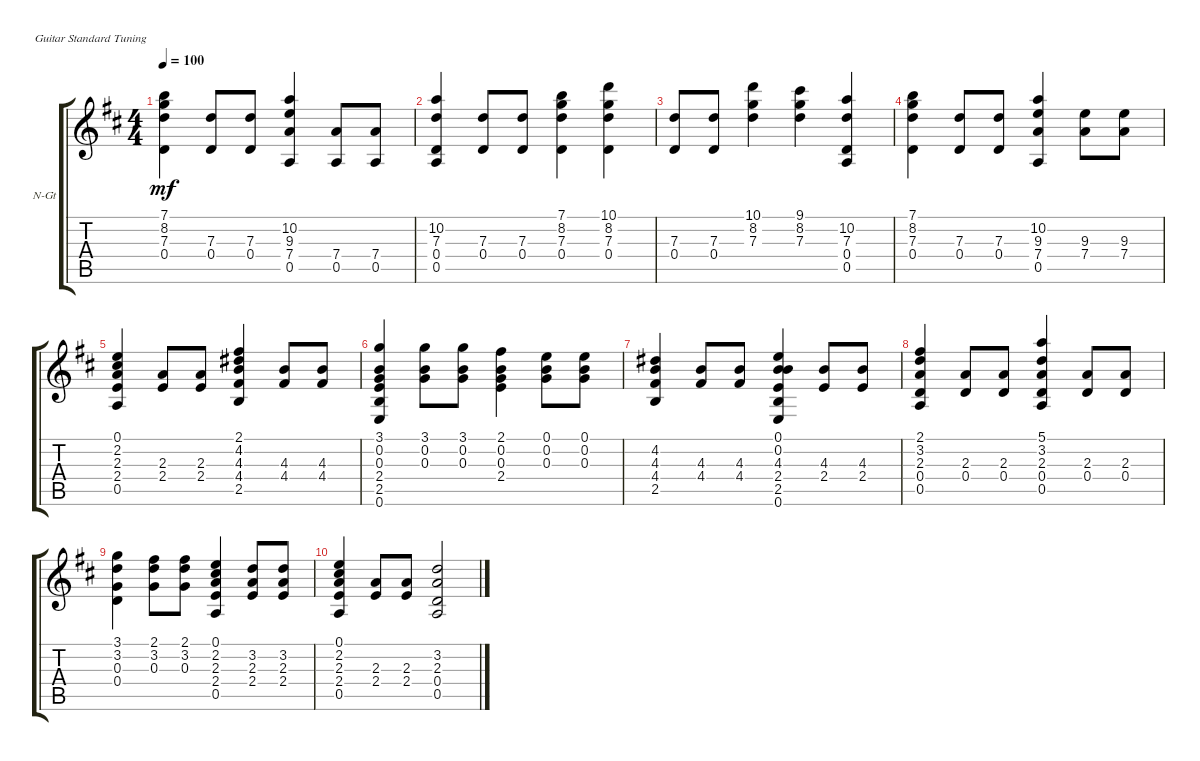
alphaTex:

\defaultSystemsLayout 4
\bracketExtendMode groupsimilarinstruments
\firstSystemTrackNameOrientation horizontal
\otherSystemsTrackNameOrientation horizontal
\track ("Nylon Guitar" "N-Gt") {instrument acousticguitarnylon}
\staff {score tabs}
\tuning (E4 B3 G3 D3 A2 E2)
\ts (4 4)
\tempo 100
\clef g2
\ks d
(7.1 8.2 7.3 0.4).4{dy mf} (0.4 7.3).8 (0.4 7.3).8 (10.2 9.3 7.4 0.5).4 (0.5 7.4).8 (7.4 0.5).8 |
(10.2 7.3 0.4 0.5).4 (7.3 0.4).8 (0.4 7.3).8 (7.1 8.2 7.3 0.4).4 (10.1 8.2 7.3 0.4).4 |
(7.3 0.4).8 (0.4 7.3).8 (10.1 8.2 7.3).4 (9.1 8.2 7.3).4 (10.2 7.3 0.4 0.5).4 |
(7.1 8.2 7.3 0.4).4 (0.4 7.3).8 (0.4 7.3).8 (10.2 9.3 7.4 0.5).4 (7.4 9.3).8 (7.4 9.3).8 |
(0.5 2.4 2.3 2.2 0.1).4 (2.3 2.4).8 (2.4 2.3).8 (2.1 4.2 4.3 4.4 2.5).4 (4.4 4.3).8 (4.3 4.4).8 |
(2.4 0.3 0.2 3.1 2.5 0.6).4 (3.1 0.2 0.3).8 (0.3 0.2 3.1).8 (2.1 0.2 0.3 2.4).4 (0.1 0.2 0.3).8 (0.3 0.2 0.1).8 |
(4.2 4.3 4.4 2.5).4 (4.4 4.3).8 (4.3 4.4).8 (0.1 0.2 4.3 2.4 2.5 0.6).4 (4.3 2.4).8 (2.4 4.3).8 |
(2.1 3.2 2.3 0.4 0.5).4 (2.3 0.4).8 (0.4 2.3).8 (0.5 0.4 2.3 3.2 5.1).4 (2.3 0.4).8 (0.4 2.3).8 |
(3.1 3.2 0.3 0.4).4 (2.1 3.2 0.3).8 (2.1 3.2 0.3).8 (0.1 2.2 2.3 2.4 0.5).4 (3.2 2.3 2.4).8 (2.4 2.3 3.2).8 |
(0.1 2.2 2.3 2.4 0.5).4 (2.3 2.4).8 (2.4 2.3).8 (3.2 2.3 0.4 0.5).2
